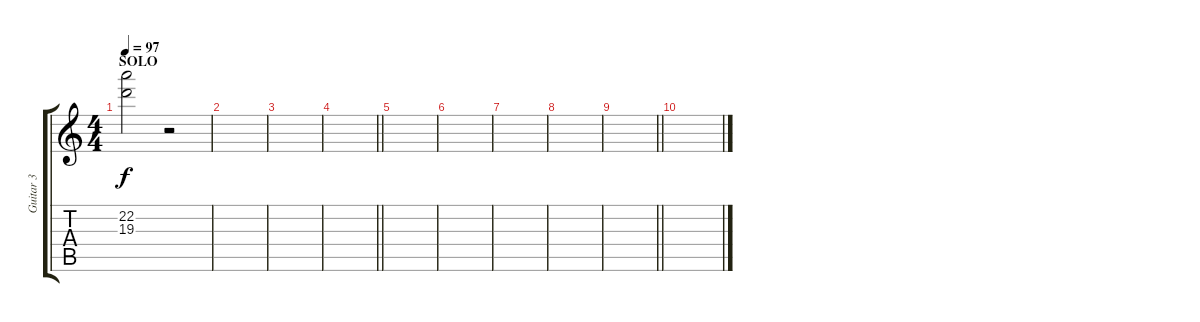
\track ("Guitar 3" "Guitar 3") {instrument distortionguitar}
\staff {score tabs}
\tuning (E4 B3 G3 D3 A2 D2) {hide}
\ts (4 4)
\section ("" "SOLO")
\tempo 97
\clef g2
\ks c
(22.2 19.3).2{dy f balance 8} r.2 |
|
|
\barLineRight lightlight
|
|
|
|
|
\barLineRight lightlight
|
\section ("" "")
